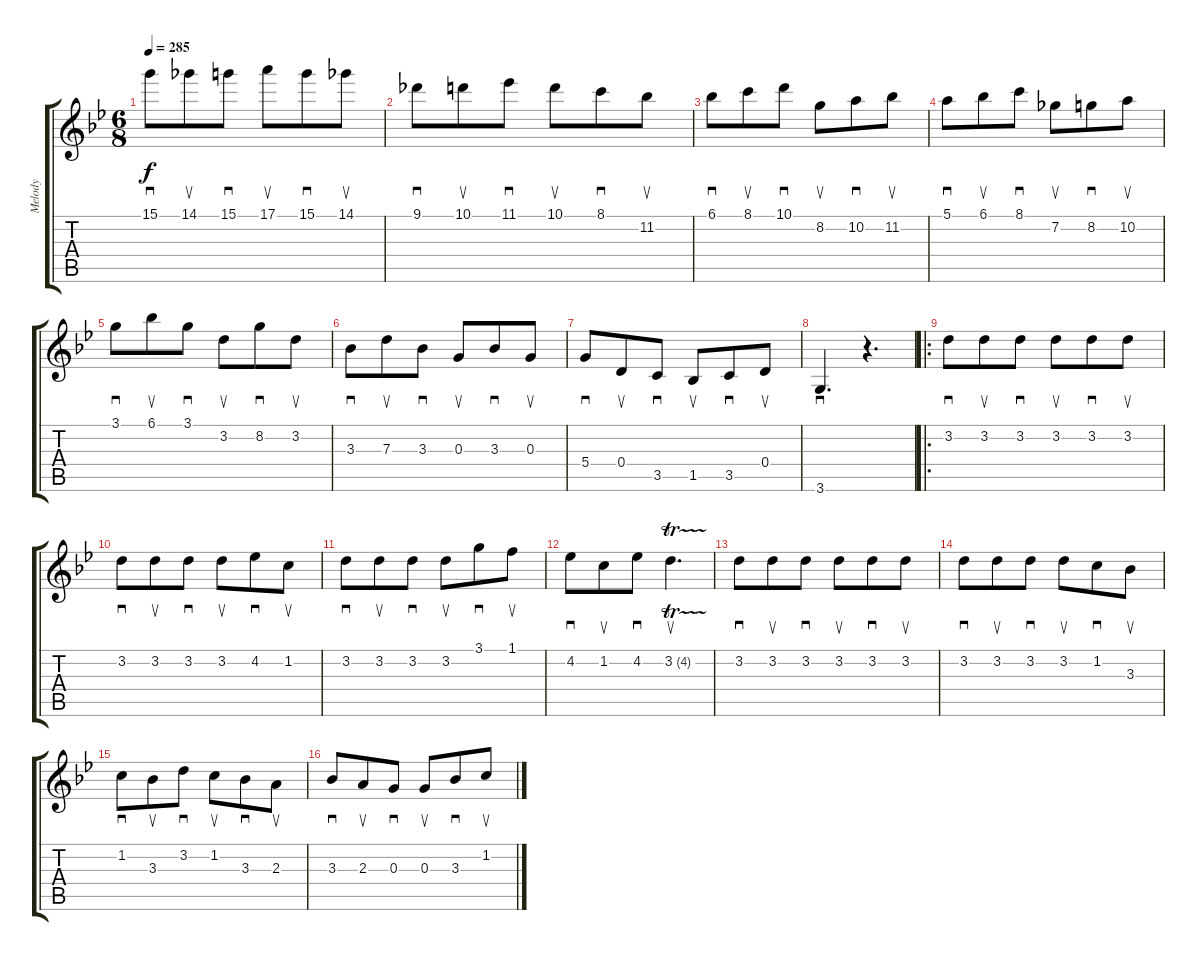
\track ("Melody" "Melody") {instrument acousticguitarsteel}
\staff {score tabs}
\tuning (E4 B3 G3 D3 A2 E2) {hide}
\ts (6 8)
\tempo 285
\clef g2
\ks gminor
15.1.8{sd dy f instrument acousticguitarsteel} 14.1.8{su} 15.1.8{sd} 17.1.8{su} 15.1.8{sd} 14.1.8{su} |
9.1.8{sd} 10.1.8{su} 11.1.8{sd} 10.1.8{su} 8.1.8{sd} 11.2.8{su} |
6.1.8{sd} 8.1.8{su} 10.1.8{sd} 8.2.8{su} 10.2.8{sd} 11.2.8{su} |
5.1.8{sd} 6.1.8{su} 8.1.8{sd} 7.2.8{su} 8.2.8{sd} 10.2.8{su} |
3.1.8{sd} 6.1.8{su} 3.1.8{sd} 3.2.8{su} 8.2.8{sd} 3.2.8{su} |
3.3.8{sd} 7.3.8{su} 3.3.8{sd} 0.3.8{su} 3.3.8{sd} 0.3.8{su} |
5.4.8{sd} 0.4.8{su} 3.5.8{sd} 1.5.8{su} 3.5.8{sd} 0.4.8{su} |
3.6.4{d sd} r.4{d} |
\ro
3.2.8{sd} 3.2.8{su} 3.2.8{sd} 3.2.8{su} 3.2.8{sd} 3.2.8{su} |
3.2.8{sd} 3.2.8{su} 3.2.8{sd} 3.2.8{su} 4.2.8{sd} 1.2.8{su} |
3.2.8{sd} 3.2.8{su} 3.2.8{sd} 3.2.8{su} 3.1.8{sd} 1.1.8{su} |
4.2.8{sd} 1.2.8{su} 4.2.8{sd} 3.2{tr (4 16)}.4{d su} |
3.2.8{sd} 3.2.8{su} 3.2.8{sd} 3.2.8{su} 3.2.8{sd} 3.2.8{su} |
3.2.8{sd} 3.2.8{su} 3.2.8{sd} 3.2.8{su} 1.2.8{sd} 3.3.8{su} |
1.2.8{sd} 3.3.8{su} 3.2.8{sd} 1.2.8{su} 3.3.8{sd} 2.3.8{su} |
3.3.8{sd} 2.3.8{su} 0.3.8{sd} 0.3.8{su} 3.3.8{sd} 1.2.8{su}
